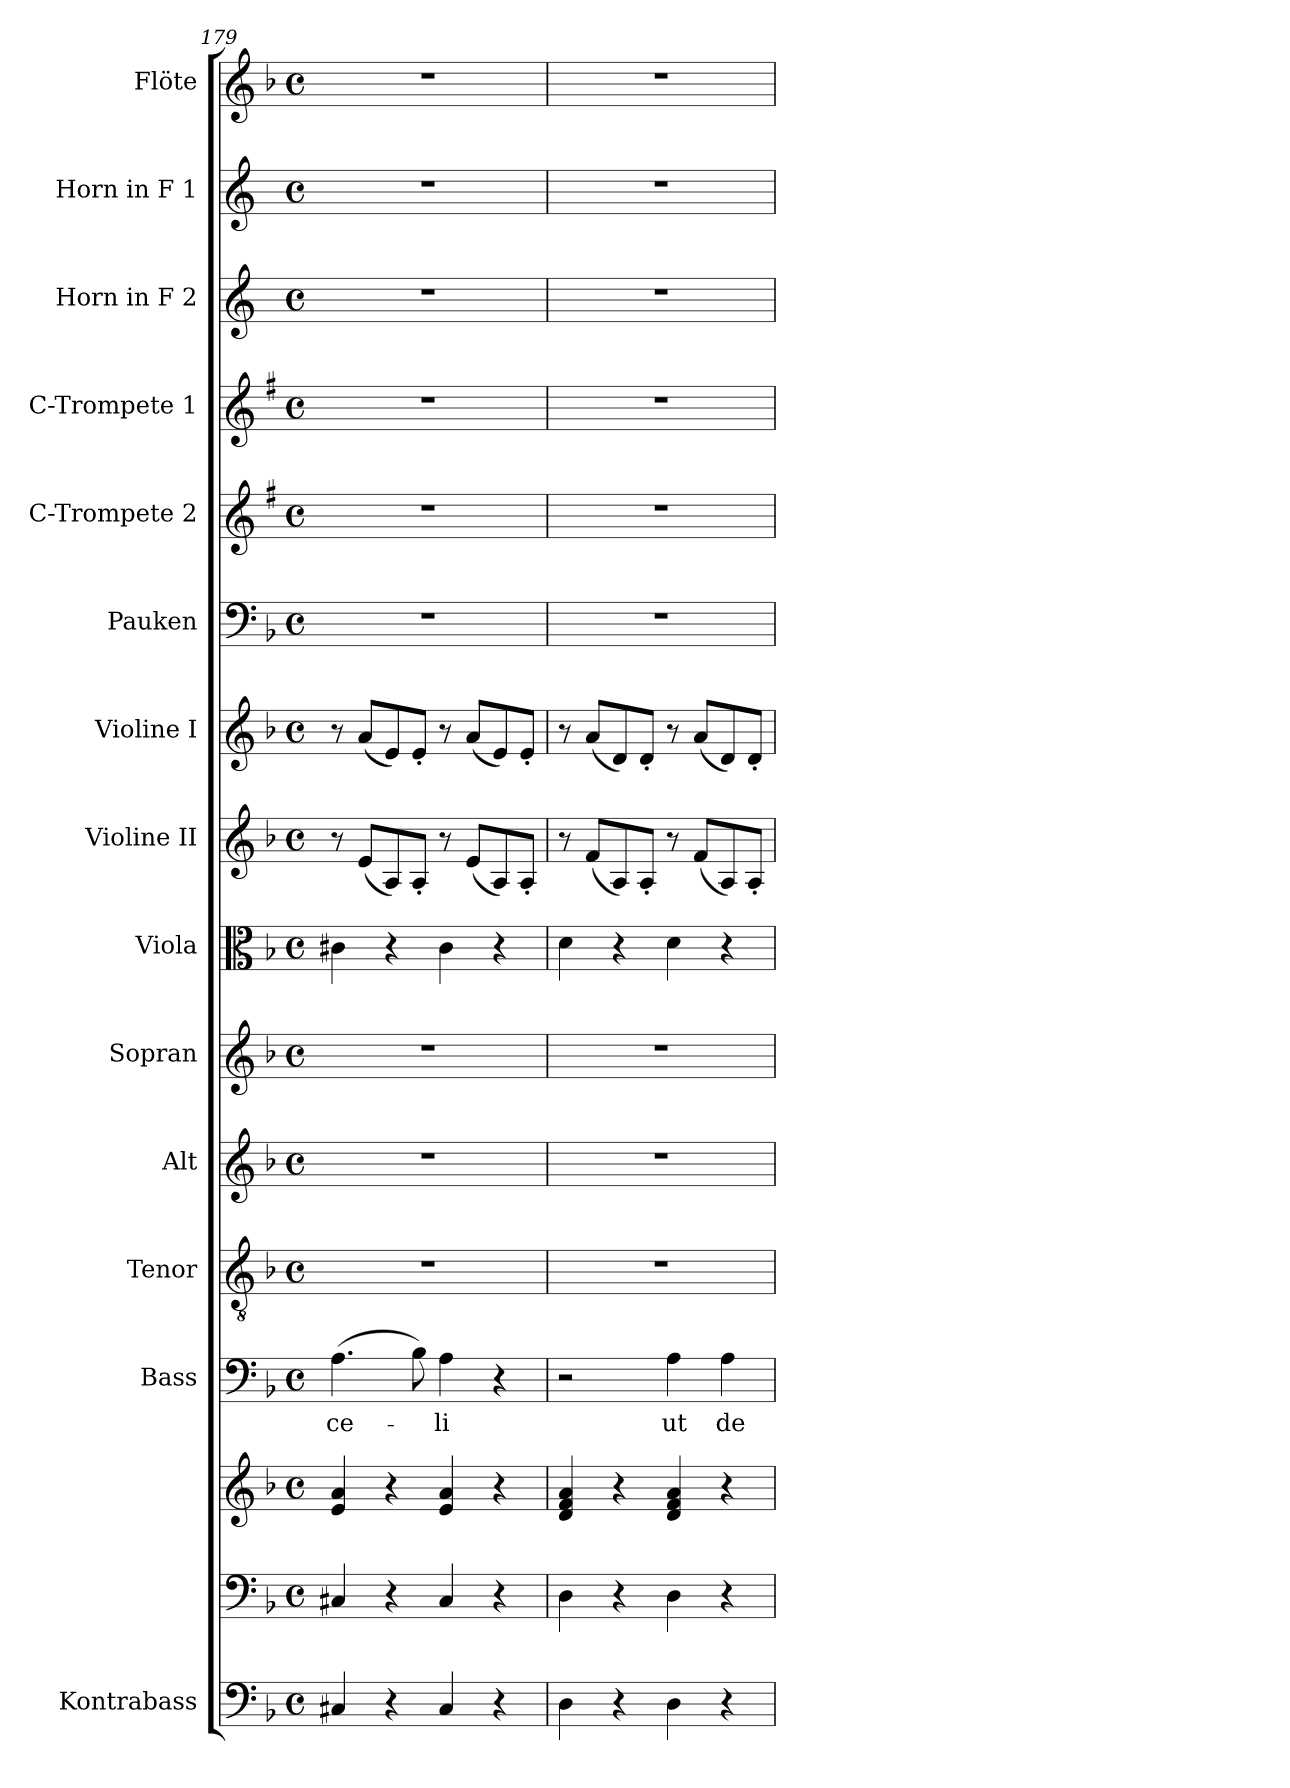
**kern	**kern	**kern	**kern	**text	**kern	**kern	**kern	**kern	**kern	**kern	**kern	**kern	**kern	**kern	**kern	**kern
*part15	*part14	*part14	*part13	*part13	*part12	*part11	*part10	*part9	*part8	*part7	*part6	*part5	*part4	*part3	*part2	*part1
*staff16	*staff15	*staff14	*staff13	*staff13	*staff12	*staff11	*staff10	*staff9	*staff8	*staff7	*staff6	*staff5	*staff4	*staff3	*staff2	*staff1
*I"Kontrabass	*	*	*I"Bass	*	*I"Tenor	*I"Alt	*I"Sopran	*I"Viola	*I"Violine II	*I"Violine I	*I"Pauken	*I"C-Trompete 2	*I"C-Trompete 1	*I"Horn in F 2	*I"Horn in F 1	*I"Flöte
*I'Kb.	*	*	*I'B.	*	*I'T.	*I'A.	*I'S.	*I'Vla.	*I'Vl. II	*I'Vl. I	*I'Pk.	*I'C Trp. 2	*I'C Trp. 1	*	*	*I'Fl.
*clefF4	*clefF4	*clefG2	*clefF4	*	*clefGv2	*clefG2	*clefG2	*clefC3	*clefG2	*clefG2	*clefF4	*clefG2	*clefG2	*clefG2	*clefG2	*clefG2
*ITrd7c12	*	*	*	*	*	*	*	*	*	*	*	*ITrd1c2	*ITrd1c2	*ITrd4c7	*ITrd4c7	*
*k[b-]	*k[b-]	*k[b-]	*k[b-]	*	*k[b-]	*k[b-]	*k[b-]	*k[b-]	*k[b-]	*k[b-]	*k[b-]	*k[b-]	*k[b-]	*k[b-]	*k[b-]	*k[b-]
*F:	*F:	*F:	*F:	*	*F:	*F:	*F:	*F:	*F:	*F:	*F:	*F:	*F:	*F:	*F:	*F:
*M4/4	*M4/4	*M4/4	*M4/4	*	*M4/4	*M4/4	*M4/4	*M4/4	*M4/4	*M4/4	*M4/4	*M4/4	*M4/4	*M4/4	*M4/4	*M4/4
*met(c)	*met(c)	*met(c)	*met(c)	*	*met(c)	*met(c)	*met(c)	*met(c)	*met(c)	*met(c)	*met(c)	*met(c)	*met(c)	*met(c)	*met(c)	*met(c)
=179	=179	=179	=179	=179	=179	=179	=179	=179	=179	=179	=179	=179	=179	=179	=179	=179
!	!	!	!	!LO:LY:b	!	!	!	!	!	!	!	!	!	!	!	!
4CC#X/	4C#X/	4e/ 4a/	(>4.A\	ce-	1r	1r	1r	4c#X\	8r	8r	1r	1r	1r	1r	1r	1r
.	.	.	.	.	.	.	.	.	(<8e/L	(<8a/L	.	.	.	.	.	.
4r	4r	4r	.	.	.	.	.	4r	8A/)	8e/)	.	.	.	.	.	.
.	.	.	8B-\)	.	.	.	.	.	8A'</J	8e'</J	.	.	.	.	.	.
!	!	!	!	!LO:LY:b	!	!	!	!	!	!	!	!	!	!	!	!
4CC#/	4C#/	4e/ 4a/	4A\	-li	.	.	.	4c#\	8r	8r	.	.	.	.	.	.
.	.	.	.	.	.	.	.	.	(<8e/L	(<8a/L	.	.	.	.	.	.
4r	4r	4r	4r	.	.	.	.	4r	8A/)	8e/)	.	.	.	.	.	.
.	.	.	.	.	.	.	.	.	8A'</J	8e'</J	.	.	.	.	.	.
=180	=180	=180	=180	=180	=180	=180	=180	=180	=180	=180	=180	=180	=180	=180	=180	=180
4DD\	4D\	4d/ 4f/ 4a/	2r	.	1r	1r	1r	4d\	8r	8r	1r	1r	1r	1r	1r	1r
.	.	.	.	.	.	.	.	.	(<8f/L	(<8a/L	.	.	.	.	.	.
4r	4r	4r	.	.	.	.	.	4r	8A/)	8d/)	.	.	.	.	.	.
.	.	.	.	.	.	.	.	.	8A'</J	8d'</J	.	.	.	.	.	.
!	!	!	!	!LO:LY:b	!	!	!	!	!	!	!	!	!	!	!	!
4DD\	4D\	4d/ 4f/ 4a/	4A\	ut	.	.	.	4d\	8r	8r	.	.	.	.	.	.
.	.	.	.	.	.	.	.	.	(<8f/L	(<8a/L	.	.	.	.	.	.
!	!	!	!	!LO:LY:b	!	!	!	!	!	!	!	!	!	!	!	!
4r	4r	4r	4A\	de	.	.	.	4r	8A/)	8d/)	.	.	.	.	.	.
.	.	.	.	.	.	.	.	.	8A'</J	8d'</J	.	.	.	.	.	.
=	=	=	=	=	=	=	=	=	=	=	=	=	=	=	=	=
*-	*-	*-	*-	*-	*-	*-	*-	*-	*-	*-	*-	*-	*-	*-	*-	*-
